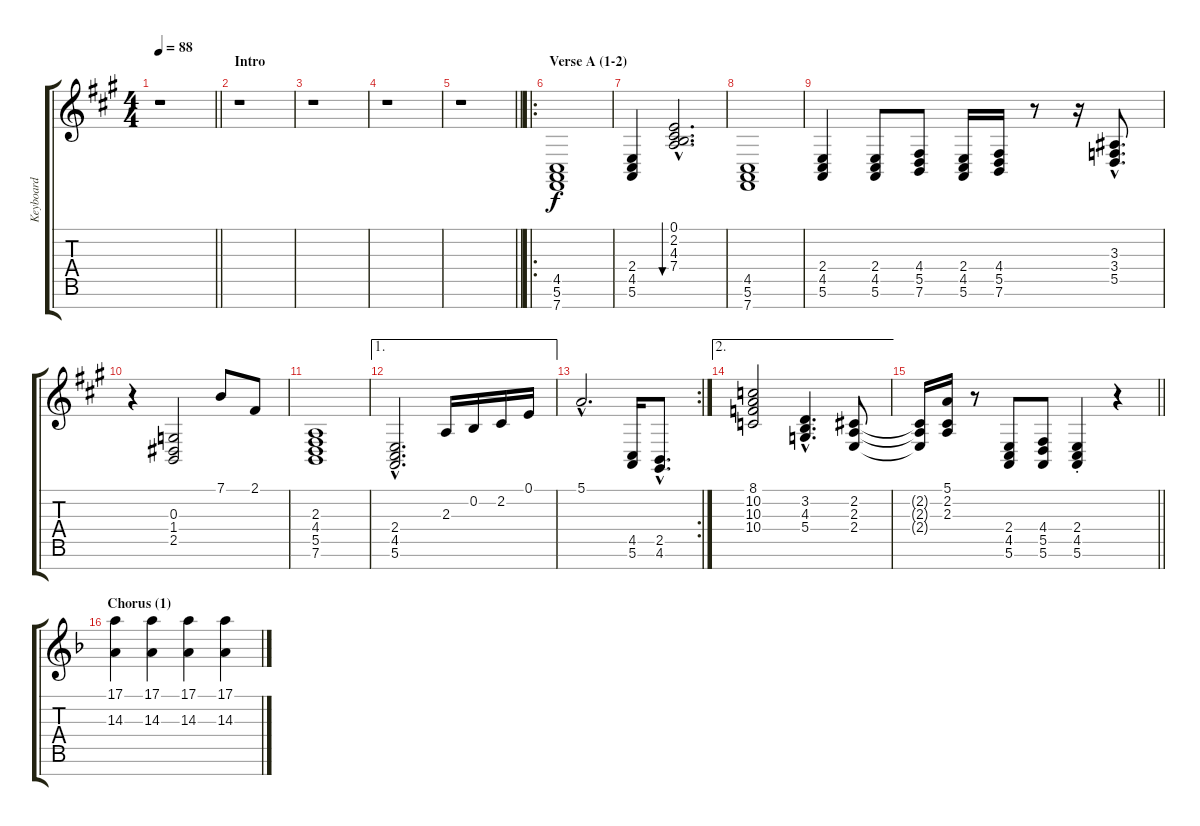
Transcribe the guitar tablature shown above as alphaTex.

\track ("Keyboard" "Keyboard") {instrument electricgrandpiano}
\staff {score tabs}
\tuning (E4 B3 G3 D3 A2 E2 B1) {hide}
\ts (4 4)
\tempo 88
\clef g2
\barLineRight lightlight
\ks f#minor
r.1{dy f instrument electricgrandpiano} |
\section ("" "Intro")
r.1 |
r.1 |
r.1 |
\barLineRight lightlight
r.1 |
\ro
\section ("" "Verse A (1-2)")
(4.5 5.6 7.7).1 |
(2.4 4.5 5.6).4 (0.1{hac} 2.2{hac} 4.3{hac} 7.4{hac}).2{d bu 120} |
(4.5 5.6 7.7).1 |
(2.4 4.5 5.6).4 (2.4 4.5 5.6).8 (4.4 5.5 7.6).8 (2.4 4.5 5.6).16 (4.4 5.5 7.6).16 r.8 r.16 (3.3{hac} 3.4{hac} 5.5{hac}).8{d} |
r.4 (0.3 1.4 2.5).2 7.1.8 2.1.8 |
(2.3 4.4 5.5 7.6).1 |
\ae 1
(2.4{hac} 4.5{hac} 5.6{hac}).2{d} 2.3.16 0.2.16 2.2.16 0.1.16 |
\rc 2
5.1{hac}.2{d} (4.5 5.6).16 (2.5{hac} 4.6{hac}).8{d} |
\ae 2
(8.1 10.2 10.3 10.4).2 (3.2{hac} 4.3{hac} 5.4{hac}).4{d} (2.2 2.3 2.4).8 |
\barLineRight lightlight
(2.2{t} 2.3{t} 2.4{t}).16 (5.1 2.2 2.3).16 r.8 (2.4 4.5 5.6).8 (4.4 5.5 5.6).8 (2.4{st} 4.5{st} 5.6{st}).4 r.4 |
\section ("" "Chorus (1)")
\ks dminor
(17.1 14.3).4{instrument acousticgrandpiano} (17.1 14.3).4 (17.1 14.3).4 (17.1 14.3).4
